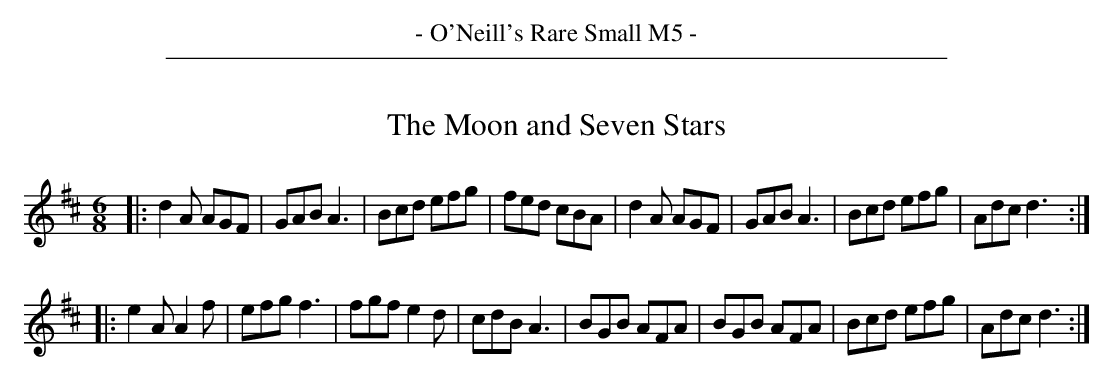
X:1
T: The Moon and Seven Stars
M: 6/8
L: 1/8
K: D
|:\
d2A AGF | GAB A3  | Bcd efg | fed cBA |\
d2A AGF | GAB A3  | Bcd efg | Adc d3 ::
e2A A2f | efg f3  | fgf e2d | cdB A3 |\
BGB AFA | BGB AFA | Bcd efg | Adc d3 :|
